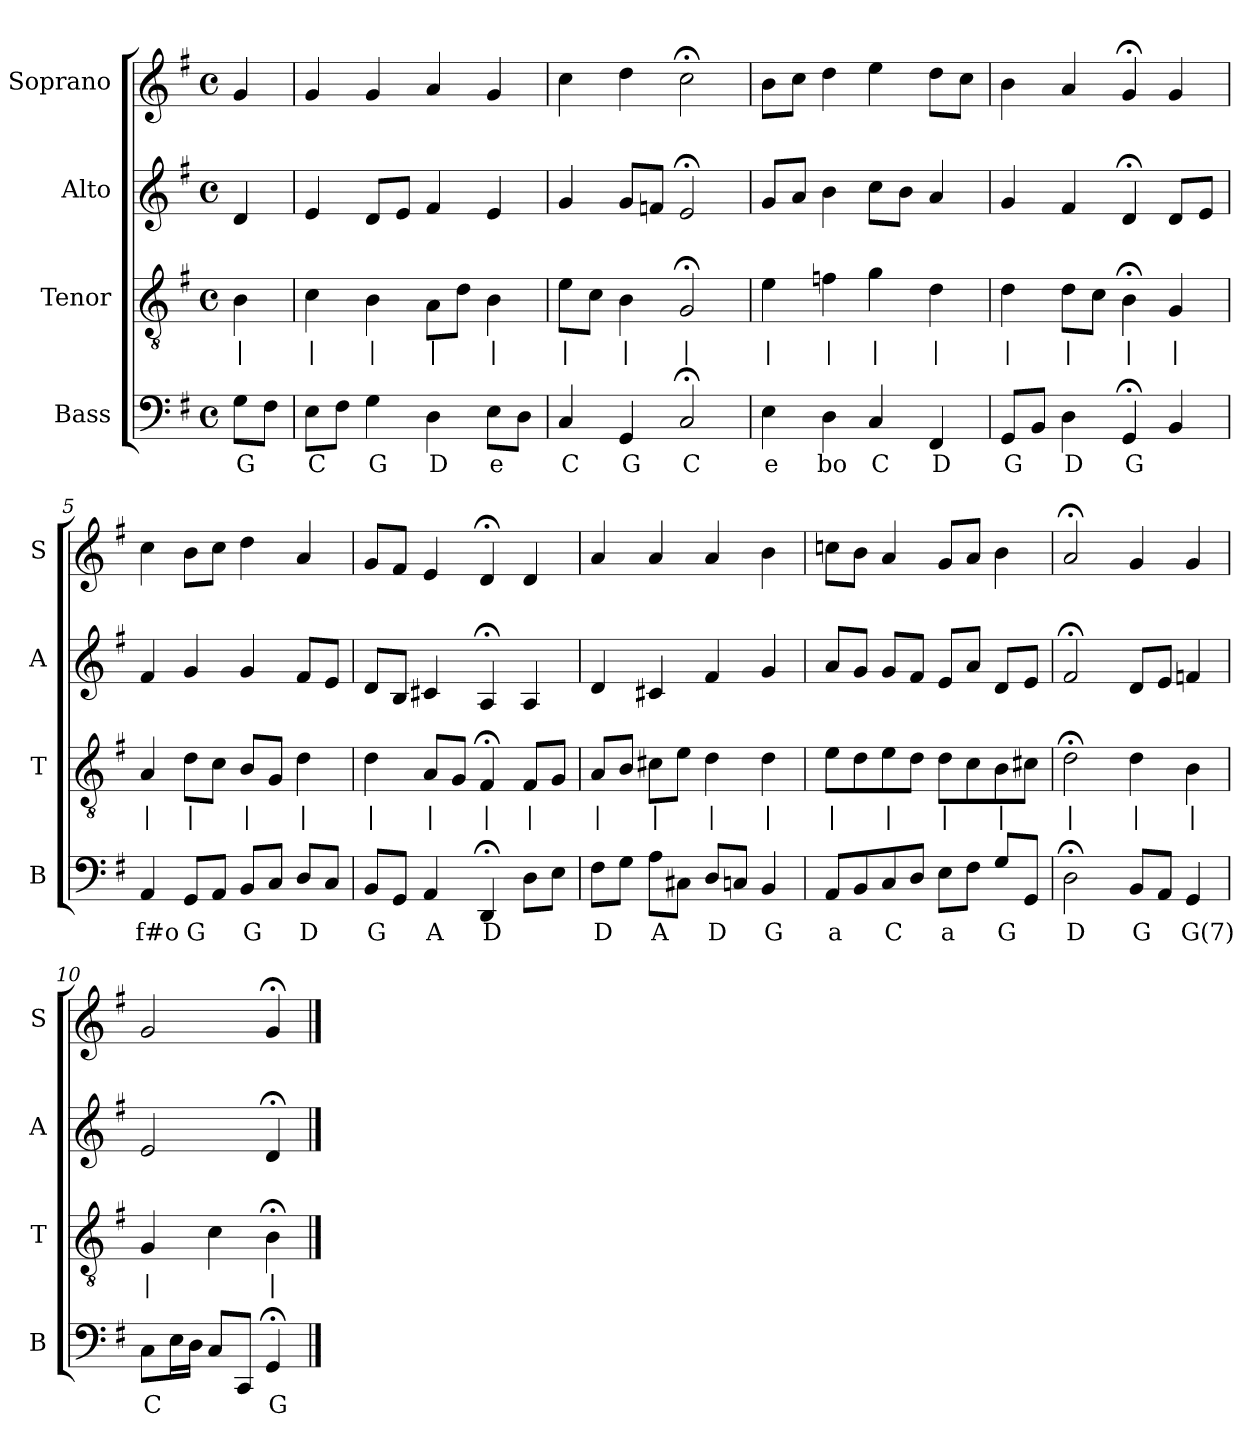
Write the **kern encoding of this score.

**kern	**text	**kern	**text	**kern	**kern
*part4	*part4	*part3	*part3	*part2	*part1
*staff4	*staff4	*staff3	*staff3	*staff2	*staff1
*I"Bass	*	*I"Tenor	*	*I"Alto	*I"Soprano
*I'B	*	*I'T	*	*I'A	*I'S
*clefF4	*	*clefGv2	*	*clefG2	*clefG2
*k[f#]	*	*k[f#]	*	*k[f#]	*k[f#]
*G:	*	*G:	*	*G:	*G:
*M4/4	*	*M4/4	*	*M4/4	*M4/4
*met(c)	*	*met(c)	*	*met(c)	*met(c)
*MM100	*	*MM100	*	*MM100	*MM100
=	=	=	=	=	=
8GL	G	4B	|	4d	4g
8F#J	.	.	.	.	.
=1	=1	=1	=1	=1	=1
8EL	C	4c	|	4e	4g
8F#J	.	.	.	.	.
4G	G	4B	|	8dL	4g
.	.	.	.	8eJ	.
4D	D	8AL	|	4f#	4a
.	.	8dJ	.	.	.
8EL	e	4B	|	4e	4g
8DJ	.	.	.	.	.
=2	=2	=2	=2	=2	=2
4C	C	8eL	|	4g	4cc
.	.	8cJ	.	.	.
4GG	G	4B	|	8gL	4dd
.	.	.	.	8fnJ	.
2C;<	C	2G;<	|	2e;<	2cc;<
=3	=3	=3	=3	=3	=3
4E	e	4e	|	8gL	8bL
.	.	.	.	8aJ	8ccJ
4D	bo	4fn	|	4b	4dd
4C	C	4g	|	8ccL	4ee
.	.	.	.	8bJ	.
4FF#	D	4d	|	4a	8ddL
.	.	.	.	.	8ccJ
=4	=4	=4	=4	=4	=4
8GGL	G	4d	|	4g	4b
8BBJ	.	.	.	.	.
4D	D	8dL	|	4f#	4a
.	.	8cJ	.	.	.
4GG;<	G	4B;<	|	4d;<	4g;<
4BB	.	4G	|	8dL	4g
.	.	.	.	8eJ	.
=5	=5	=5	=5	=5	=5
4AA	f#o	4A	|	4f#	4cc
8GGL	G	8dL	|	4g	8bL
8AAJ	.	8cJ	.	.	8ccJ
8BBL	G	8BL	|	4g	4dd
8CJ	.	8GJ	.	.	.
8DL	D	4d	|	8f#L	4a
8CJ	.	.	.	8eJ	.
=6	=6	=6	=6	=6	=6
8BBL	G	4d	|	8dL	8gL
8GGJ	.	.	.	8BJ	8f#J
4AA	A	8AL	|	4c#X	4e
.	.	8GJ	.	.	.
4DD;<	D	4F#;<	|	4A;<	4d;<
8DL	.	8F#L	|	4A	4d
8EJ	.	8GJ	.	.	.
=7	=7	=7	=7	=7	=7
8F#L	D	8AL	|	4d	4a
8GJ	.	8BJ	.	.	.
8AL	A	8c#XL	|	4c#X	4a
8C#XJ	.	8eJ	.	.	.
8DL	D	4d	|	4f#	4a
8CnJ	.	.	.	.	.
4BB	G	4d	|	4g	4b
=8	=8	=8	=8	=8	=8
8AAL	a	8eL	|	8aL	8ccnL
8BB	.	8d	.	8gJ	8bJ
8C	C	8e	|	8gL	4a
8DJ	.	8dJ	.	8f#J	.
8EL	a	8dL	|	8eL	8gL
8F#J	.	8c	.	8aJ	8aJ
8GL	G	8B	|	8dL	4b
8GGJ	.	8c#XJ	.	8eJ	.
=9	=9	=9	=9	=9	=9
2D;<	D	2d;<	|	2f#;<	2a;<
8BBL	G	4d	|	8dL	4g
8AAJ	.	.	.	8eJ	.
4GG	G(7)	4B	|	4fn	4g
=10	=10	=10	=10	=10	=10
8CL	C	4G	|	2e	2g
16EL	.	.	.	.	.
16DJJ	.	.	.	.	.
8CL	.	4c	.	.	.
8CCJ	.	.	.	.	.
4GG;<	G	4B;<	|	4d;<	4g;<
==	==	==	==	==	==
*-	*-	*-	*-	*-	*-
